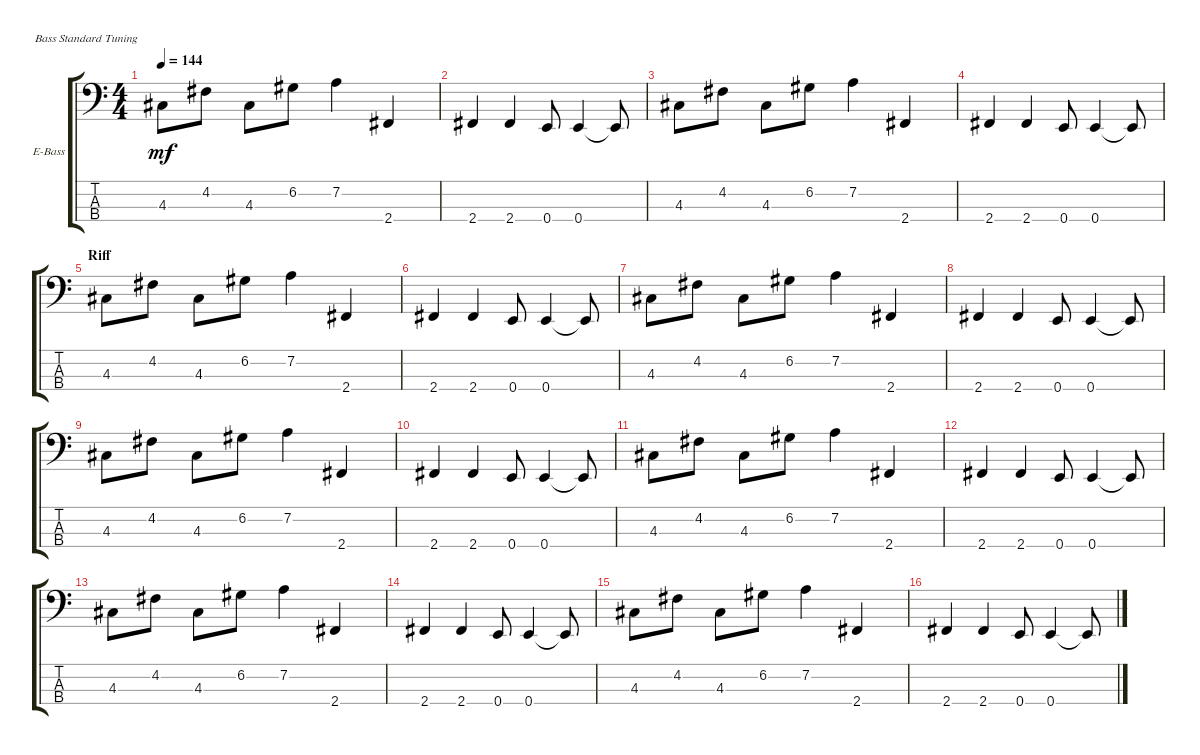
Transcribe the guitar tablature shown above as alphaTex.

\bracketExtendMode groupsimilarinstruments
\firstSystemTrackNameOrientation horizontal
\otherSystemsTrackNameOrientation horizontal
\track ("Bass" "E-Bass") {instrument electricbassfinger}
\staff {score tabs}
\tuning (G2 D2 A1 E1)
\ts (4 4)
\tempo 144
\clef f4
\ks c
4.3.8{dy mf} 4.2.8 4.3.8 6.2.8 7.2.4 2.4.4 |
2.4.4 2.4.4 0.4.8 0.4.4 0.4{t}.8 |
4.3.8 4.2.8 4.3.8 6.2.8 7.2.4 2.4.4 |
2.4.4 2.4.4 0.4.8 0.4.4 0.4{t}.8 |
\section ("" "Riff")
4.3.8 4.2.8 4.3.8 6.2.8 7.2.4 2.4.4 |
2.4.4 2.4.4 0.4.8 0.4.4 0.4{t}.8 |
4.3.8 4.2.8 4.3.8 6.2.8 7.2.4 2.4.4 |
2.4.4 2.4.4 0.4.8 0.4.4 0.4{t}.8 |
4.3.8 4.2.8 4.3.8 6.2.8 7.2.4 2.4.4 |
2.4.4 2.4.4 0.4.8 0.4.4 0.4{t}.8 |
4.3.8 4.2.8 4.3.8 6.2.8 7.2.4 2.4.4 |
2.4.4 2.4.4 0.4.8 0.4.4 0.4{t}.8 |
4.3.8 4.2.8 4.3.8 6.2.8 7.2.4 2.4.4 |
2.4.4 2.4.4 0.4.8 0.4.4 0.4{t}.8 |
4.3.8 4.2.8 4.3.8 6.2.8 7.2.4 2.4.4 |
2.4.4 2.4.4 0.4.8 0.4.4 0.4{t}.8
